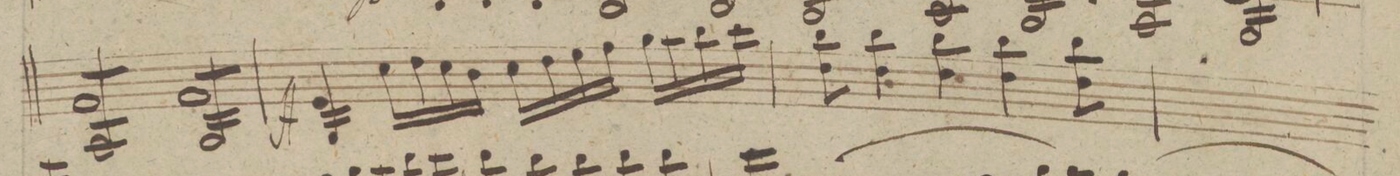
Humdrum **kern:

**kern	**dynam
*I"Violino 1mo	*
*clefG2	*
*k[]	*
*met(c|)	*
*M2/2	*
8fL 8A/	.
8f 8A/	.
8f 8A/	.
8fJ 8A/	.
8fL 8G/	.
8f 8G/	.
8f 8G/	.
8fJ 8G/	.
=77	=77
4e 4G/	ff
16cc\LL	.
16dd\	.
16cc\	.
16b\JJ	.
16cc\LL	.
16dd\	.
16ee\	.
16ff\JJ	.
16gg\LL	.
16aa\	.
16bb\	.
16ccc\JJ	.
=78	=78
8bb 8dd\	.
4bb 4dd\	.
4bb 4dd\	.
4bb 4dd\	.
8bb 8dd\	.
=79	=79
*-	*-
